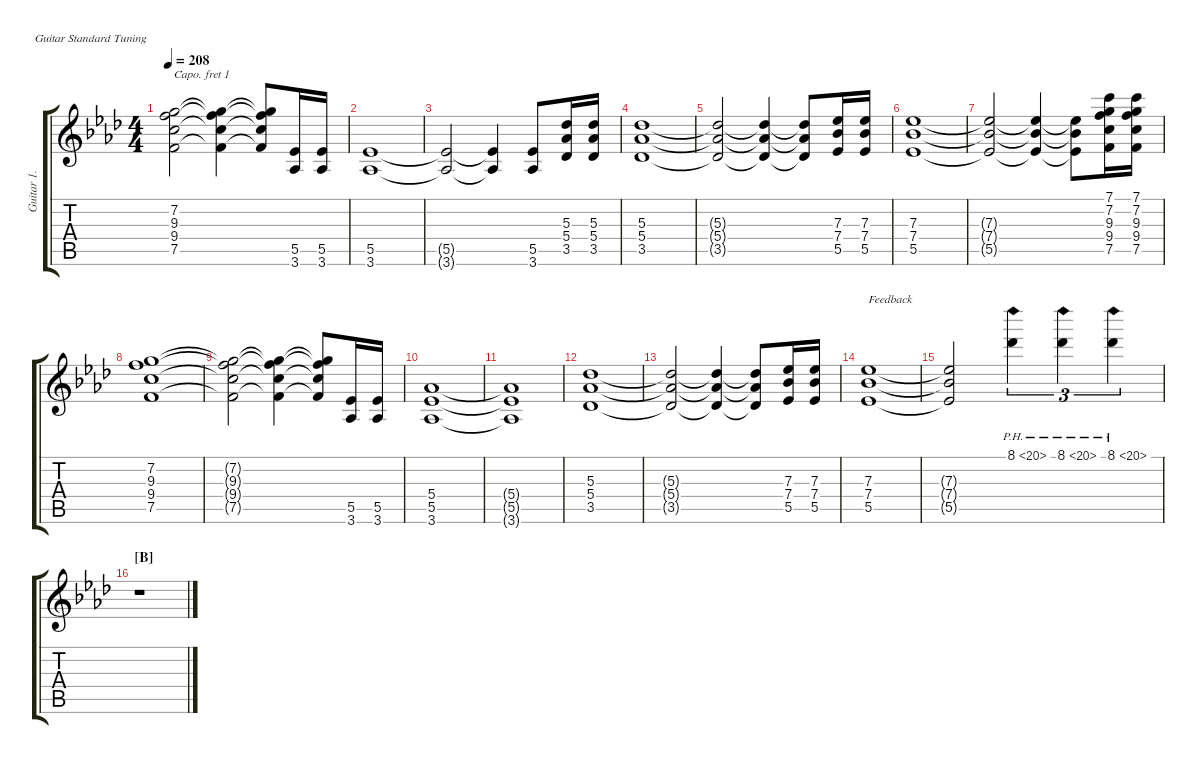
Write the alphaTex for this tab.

\defaultSystemsLayout 4
\hideDynamics
\otherSystemsTrackNameOrientation horizontal
\track ("Guitar 1." "Guitar 1.") {defaultSystemsLayout 4 instrument overdrivenguitar}
\staff {score tabs}
\capo 1
\tuning (E4 B3 G3 D3 A2 E2)
\ts (4 4)
\tempo 208
\clef g2
\ks fminor
(7.2{t acc forcenatural} 9.3{t acc forcenatural} 7.5{t acc forcenatural} 9.4{t acc forcenatural}).2{dy mf beam Down} (7.2{t acc forcenatural} 9.3{t acc forcenatural} 7.5{t acc forcenatural} 9.4{t acc forcenatural}).4{beam Down} (7.2{t acc forcenatural} 9.3{t acc forcenatural} 7.5{t acc forcenatural} 9.4{t acc forcenatural}).8{beam Up} (3.6{acc b} 5.5{acc b}).16{beam Up} (3.6{acc b} 5.5{acc b}).16{beam Up} |
(3.6{acc b} 5.5{acc b}).1{beam Up} |
(3.6{t acc b} 5.5{t acc b}).2{beam Up} (3.6{t acc b} 5.5{t acc b}).4{beam Up} (5.5{acc b} 3.6{acc b}).8{beam Up} (3.5{acc b} 5.4{acc b} 5.3{acc b}).16{beam Up} (3.5{acc b} 5.4{acc b} 5.3{acc b}).16{beam Up} |
(3.5{acc b} 5.4{acc b} 5.3{acc b}).1{beam Up} |
(3.5{t acc b} 5.4{t acc b} 5.3{t acc b}).2{beam Up} (3.5{t acc b} 5.4{t acc b} 5.3{t acc b}).4{beam Up} (3.5{t acc b} 5.4{t acc b} 5.3{t acc b}).8{beam Up} (5.5{acc b} 7.4{acc b} 7.3{acc b}).16{beam Up} (5.5{acc b} 7.4{acc b} 7.3{acc b}).16{beam Up} |
(5.5{acc b} 7.4{acc b} 7.3{acc b}).1{beam Up} |
(5.5{t acc b} 7.4{t acc b} 7.3{t acc b}).2{beam Up} (5.5{t acc b} 7.4{t acc b} 7.3{t acc b}).4{beam Up} (5.5{t acc b} 7.4{t acc b} 7.3{t acc b}).8{beam Down} (7.1{acc forcenatural} 7.2{acc forcenatural} 9.3{acc forcenatural} 7.5{acc forcenatural} 9.4{acc forcenatural}).16{beam Down} (7.1{acc forcenatural} 7.2{acc forcenatural} 9.3{acc forcenatural} 7.5{acc forcenatural} 9.4{acc forcenatural}).16{beam Down} |
(7.2{acc forcenatural} 9.3{acc forcenatural} 7.5{acc forcenatural} 9.4{acc forcenatural}).1{beam Down} |
(7.2{t acc forcenatural} 9.3{t acc forcenatural} 7.5{t acc forcenatural} 9.4{t acc forcenatural}).2{beam Down} (7.2{t acc forcenatural} 9.3{t acc forcenatural} 7.5{t acc forcenatural} 9.4{t acc forcenatural}).4{beam Down} (7.2{t acc forcenatural} 9.3{t acc forcenatural} 7.5{t acc forcenatural} 9.4{t acc forcenatural}).8{beam Up} (3.6{acc b} 5.5{acc b}).16{beam Up} (3.6{acc b} 5.5{acc b}).16{beam Up} |
(3.6{acc b} 5.5{acc b} 5.4{acc b}).1{beam Up} |
(3.6{t acc b} 5.5{t acc b} 5.4{t acc b}).1{beam Up} |
(3.5{acc b} 5.4{acc b} 5.3{acc b}).1{beam Up} |
(3.5{t acc b} 5.4{t acc b} 5.3{t acc b}).2{beam Up} (3.5{t acc b} 5.4{t acc b} 5.3{t acc b}).4{beam Up} (3.5{t acc b} 5.4{t acc b} 5.3{t acc b}).8{beam Up} (5.5{acc b} 7.4{acc b} 7.3{acc b}).16{beam Up} (5.5{acc b} 7.4{acc b} 7.3{acc b}).16{beam Up} |
(5.5{acc b} 7.4{acc b} 7.3{acc b}).1{txt "Feedback" beam Up} |
(5.5{t acc b} 7.4{t acc b} 7.3{t acc b}).2{beam Up} 8.1{ph 12 acc b}.4{tu (3 2) beam Down} 8.1{ph 12 acc b}.4{tu (3 2) beam Down} 8.1{ph 12 acc b}.4{tu (3 2) beam Down} |
\section ("B" "")
r.1{beam Down}
